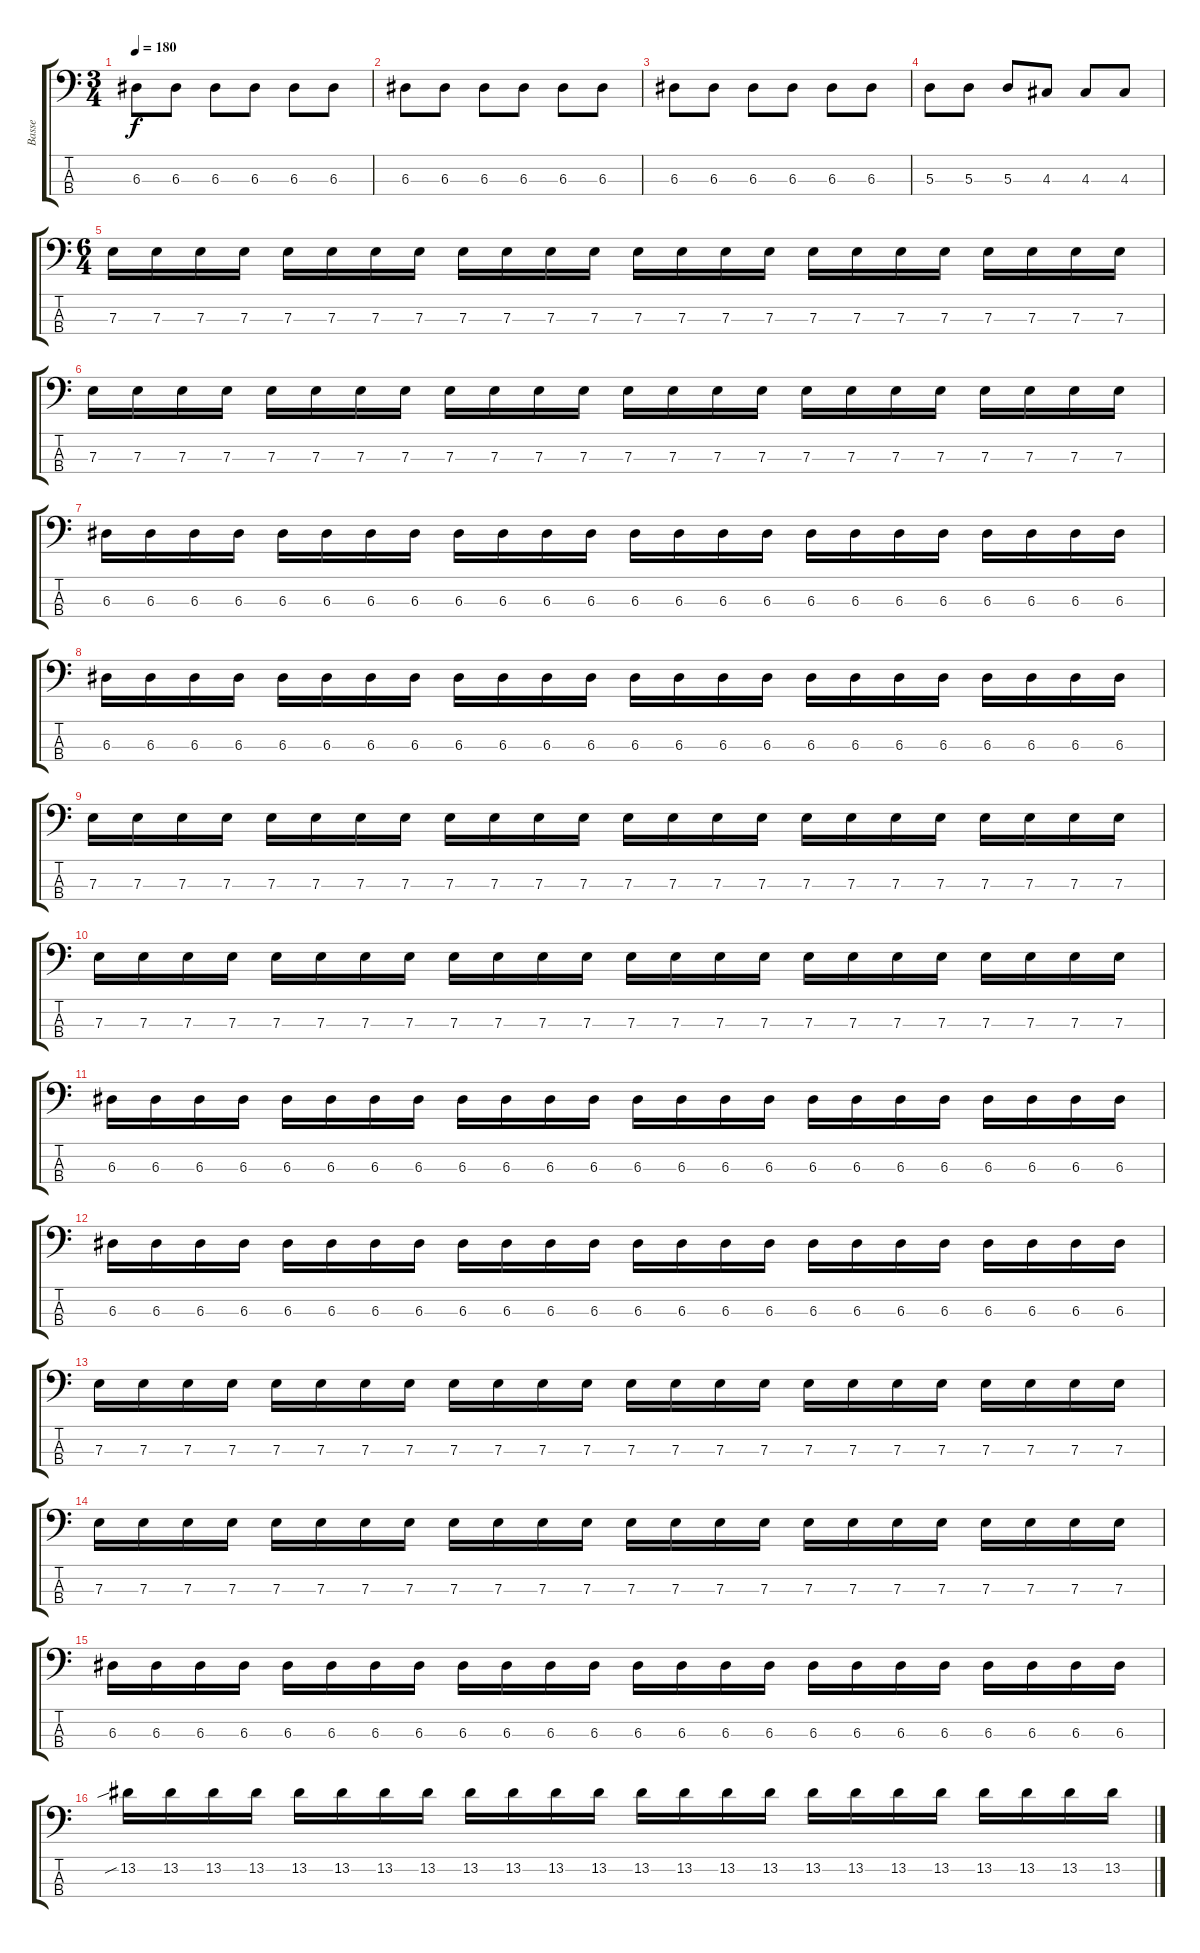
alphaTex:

\track ("Basse" "Basse") {instrument electricbassfinger}
\staff {score tabs}
\tuning (G2 D2 A1 E1) {hide}
\ts (3 4)
\tempo 180
\clef f4
\ks c
6.3.8{dy f} 6.3.8 6.3.8 6.3.8 6.3.8 6.3.8 |
6.3.8 6.3.8 6.3.8 6.3.8 6.3.8 6.3.8 |
6.3.8 6.3.8 6.3.8 6.3.8 6.3.8 6.3.8 |
5.3.8 5.3.8 5.3.8 4.3.8 4.3.8 4.3.8 |
\ts (6 4)
7.3.16 7.3.16 7.3.16 7.3.16 7.3.16 7.3.16 7.3.16 7.3.16 7.3.16 7.3.16 7.3.16 7.3.16 7.3.16 7.3.16 7.3.16 7.3.16 7.3.16 7.3.16 7.3.16 7.3.16 7.3.16 7.3.16 7.3.16 7.3.16 |
7.3.16 7.3.16 7.3.16 7.3.16 7.3.16 7.3.16 7.3.16 7.3.16 7.3.16 7.3.16 7.3.16 7.3.16 7.3.16 7.3.16 7.3.16 7.3.16 7.3.16 7.3.16 7.3.16 7.3.16 7.3.16 7.3.16 7.3.16 7.3.16 |
6.3.16 6.3.16 6.3.16 6.3.16 6.3.16 6.3.16 6.3.16 6.3.16 6.3.16 6.3.16 6.3.16 6.3.16 6.3.16 6.3.16 6.3.16 6.3.16 6.3.16 6.3.16 6.3.16 6.3.16 6.3.16 6.3.16 6.3.16 6.3.16 |
6.3.16 6.3.16 6.3.16 6.3.16 6.3.16 6.3.16 6.3.16 6.3.16 6.3.16 6.3.16 6.3.16 6.3.16 6.3.16 6.3.16 6.3.16 6.3.16 6.3.16 6.3.16 6.3.16 6.3.16 6.3.16 6.3.16 6.3.16 6.3.16 |
7.3.16 7.3.16 7.3.16 7.3.16 7.3.16 7.3.16 7.3.16 7.3.16 7.3.16 7.3.16 7.3.16 7.3.16 7.3.16 7.3.16 7.3.16 7.3.16 7.3.16 7.3.16 7.3.16 7.3.16 7.3.16 7.3.16 7.3.16 7.3.16 |
7.3.16 7.3.16 7.3.16 7.3.16 7.3.16 7.3.16 7.3.16 7.3.16 7.3.16 7.3.16 7.3.16 7.3.16 7.3.16 7.3.16 7.3.16 7.3.16 7.3.16 7.3.16 7.3.16 7.3.16 7.3.16 7.3.16 7.3.16 7.3.16 |
6.3.16 6.3.16 6.3.16 6.3.16 6.3.16 6.3.16 6.3.16 6.3.16 6.3.16 6.3.16 6.3.16 6.3.16 6.3.16 6.3.16 6.3.16 6.3.16 6.3.16 6.3.16 6.3.16 6.3.16 6.3.16 6.3.16 6.3.16 6.3.16 |
6.3.16 6.3.16 6.3.16 6.3.16 6.3.16 6.3.16 6.3.16 6.3.16 6.3.16 6.3.16 6.3.16 6.3.16 6.3.16 6.3.16 6.3.16 6.3.16 6.3.16 6.3.16 6.3.16 6.3.16 6.3.16 6.3.16 6.3.16 6.3.16 |
7.3.16 7.3.16 7.3.16 7.3.16 7.3.16 7.3.16 7.3.16 7.3.16 7.3.16 7.3.16 7.3.16 7.3.16 7.3.16 7.3.16 7.3.16 7.3.16 7.3.16 7.3.16 7.3.16 7.3.16 7.3.16 7.3.16 7.3.16 7.3.16 |
7.3.16 7.3.16 7.3.16 7.3.16 7.3.16 7.3.16 7.3.16 7.3.16 7.3.16 7.3.16 7.3.16 7.3.16 7.3.16 7.3.16 7.3.16 7.3.16 7.3.16 7.3.16 7.3.16 7.3.16 7.3.16 7.3.16 7.3.16 7.3.16 |
6.3.16 6.3.16 6.3.16 6.3.16 6.3.16 6.3.16 6.3.16 6.3.16 6.3.16 6.3.16 6.3.16 6.3.16 6.3.16 6.3.16 6.3.16 6.3.16 6.3.16 6.3.16 6.3.16 6.3.16 6.3.16 6.3.16 6.3.16 6.3.16 |
13.2{sib}.16 13.2.16 13.2.16 13.2.16 13.2.16 13.2.16 13.2.16 13.2.16 13.2.16 13.2.16 13.2.16 13.2.16 13.2.16 13.2.16 13.2.16 13.2.16 13.2.16 13.2.16 13.2.16 13.2.16 13.2.16 13.2.16 13.2.16 13.2.16
